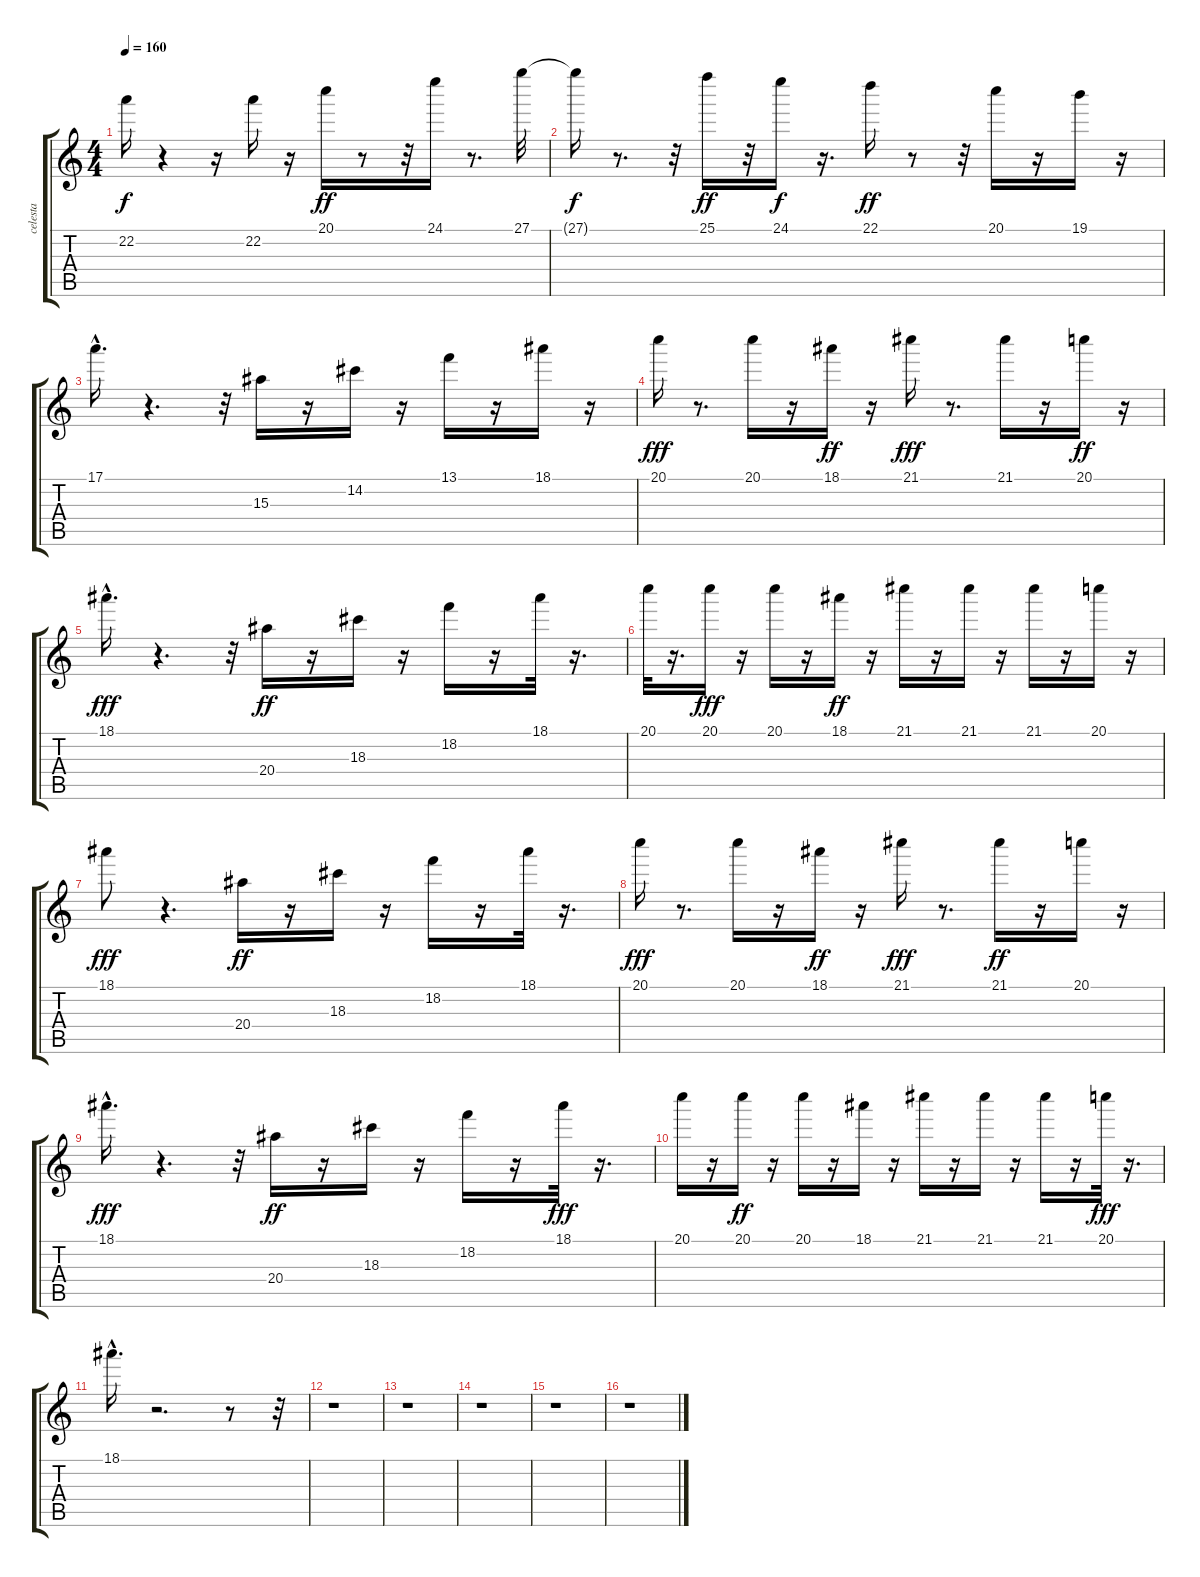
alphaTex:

\track ("celesta" "celesta") {instrument acousticguitarnylon}
\staff {score tabs}
\tuning (E4 B3 G3 D3 A2 E2) {hide}
\ts (4 4)
\tempo 160
\clef g2
\ks c
22.2.16{dy f} r.4 r.16 22.2.16 r.16 20.1.16{dy ff} r.8 r.32 24.1.16 r.8{d} 27.1.32 |
27.1{t}.16{dy f} r.8{d} r.32 25.1.16{dy ff} r.32 24.1.16{dy f} r.16{d} 22.1.16{dy ff} r.8 r.32 20.1.16 r.16 19.1.16 r.16 |
17.1{hac}.16{d} r.4{d} r.32 15.3.16 r.16 14.2.16 r.16 13.1.16 r.16 18.1.16 r.16 |
20.1.16{dy fff} r.8{d} 20.1.16 r.16 18.1.16{dy ff} r.16 21.1.16{dy fff} r.8{d} 21.1.16 r.16 20.1.16{dy ff} r.16 |
18.1{hac}.16{d dy fff} r.4{d} r.32 20.4.16{dy ff} r.16 18.3.16 r.16 18.2.16 r.16 18.1.32 r.16{d} |
20.1.32 r.16{d} 20.1.16{dy fff} r.16 20.1.16 r.16 18.1.16{dy ff} r.16 21.1.16 r.16 21.1.16 r.16 21.1.16 r.16 20.1.16 r.16 |
18.1.8{dy fff} r.4{d} 20.4.16{dy ff} r.16 18.3.16 r.16 18.2.16 r.16 18.1.32 r.16{d} |
20.1.16{dy fff} r.8{d} 20.1.16 r.16 18.1.16{dy ff} r.16 21.1.16{dy fff} r.8{d} 21.1.16{dy ff} r.16 20.1.16 r.16 |
18.1{hac}.16{d dy fff} r.4{d} r.32 20.4.16{dy ff} r.16 18.3.16 r.16 18.2.16 r.16 18.1.32{dy fff} r.16{d} |
20.1.16 r.16 20.1.16{dy ff} r.16 20.1.16 r.16 18.1.16 r.16 21.1.16 r.16 21.1.16 r.16 21.1.16 r.16 20.1.32{dy fff} r.16{d} |
18.1{hac}.16{d} r.2{d} r.8 r.32 |
r.1 |
r.1 |
r.1 |
r.1 |
r.1
